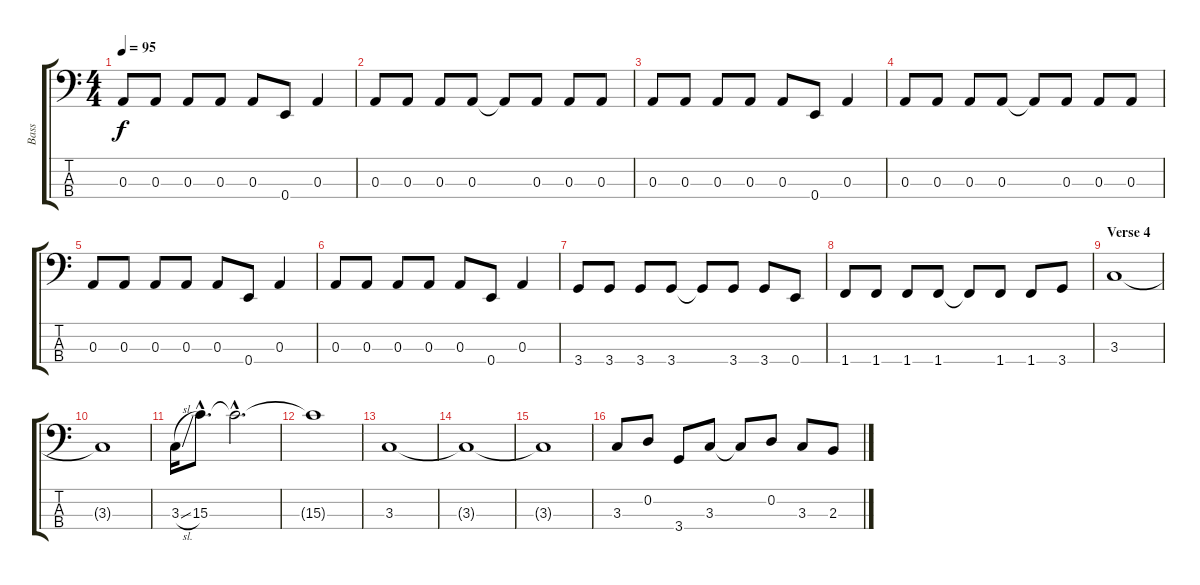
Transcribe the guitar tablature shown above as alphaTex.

\track ("Bass" "Bass") {instrument electricbassfinger}
\staff {score tabs}
\tuning (G2 D2 A1 E1) {hide}
\ts (4 4)
\tempo 95
\clef f4
\ks c
0.3.8{dy f} 0.3.8 0.3.8 0.3.8 0.3.8 0.4.8 0.3.4 |
0.3.8 0.3.8 0.3.8 0.3.8 0.3{t}.8 0.3.8 0.3.8 0.3.8 |
0.3.8 0.3.8 0.3.8 0.3.8 0.3.8 0.4.8 0.3.4 |
0.3.8 0.3.8 0.3.8 0.3.8 0.3{t}.8 0.3.8 0.3.8 0.3.8 |
0.3.8 0.3.8 0.3.8 0.3.8 0.3.8 0.4.8 0.3.4 |
0.3.8 0.3.8 0.3.8 0.3.8 0.3.8 0.4.8 0.3.4 |
3.4.8 3.4.8 3.4.8 3.4.8 3.4{t}.8 3.4.8 3.4.8 0.4.8 |
1.4.8 1.4.8 1.4.8 1.4.8 1.4{t}.8 1.4.8 1.4.8 3.4.8 |
\section ("" "Verse 4")
3.3.1 |
3.3{t}.1 |
3.3{sl}.16 15.3{hac}.8{d} 15.3{hac t}.2{d} |
15.3{t}.1 |
3.3.1 |
3.3{t}.1 |
3.3{t}.1 |
3.3.8 0.2.8 3.4.8 3.3.8 3.3{t}.8 0.2.8 3.3.8 2.3.8
